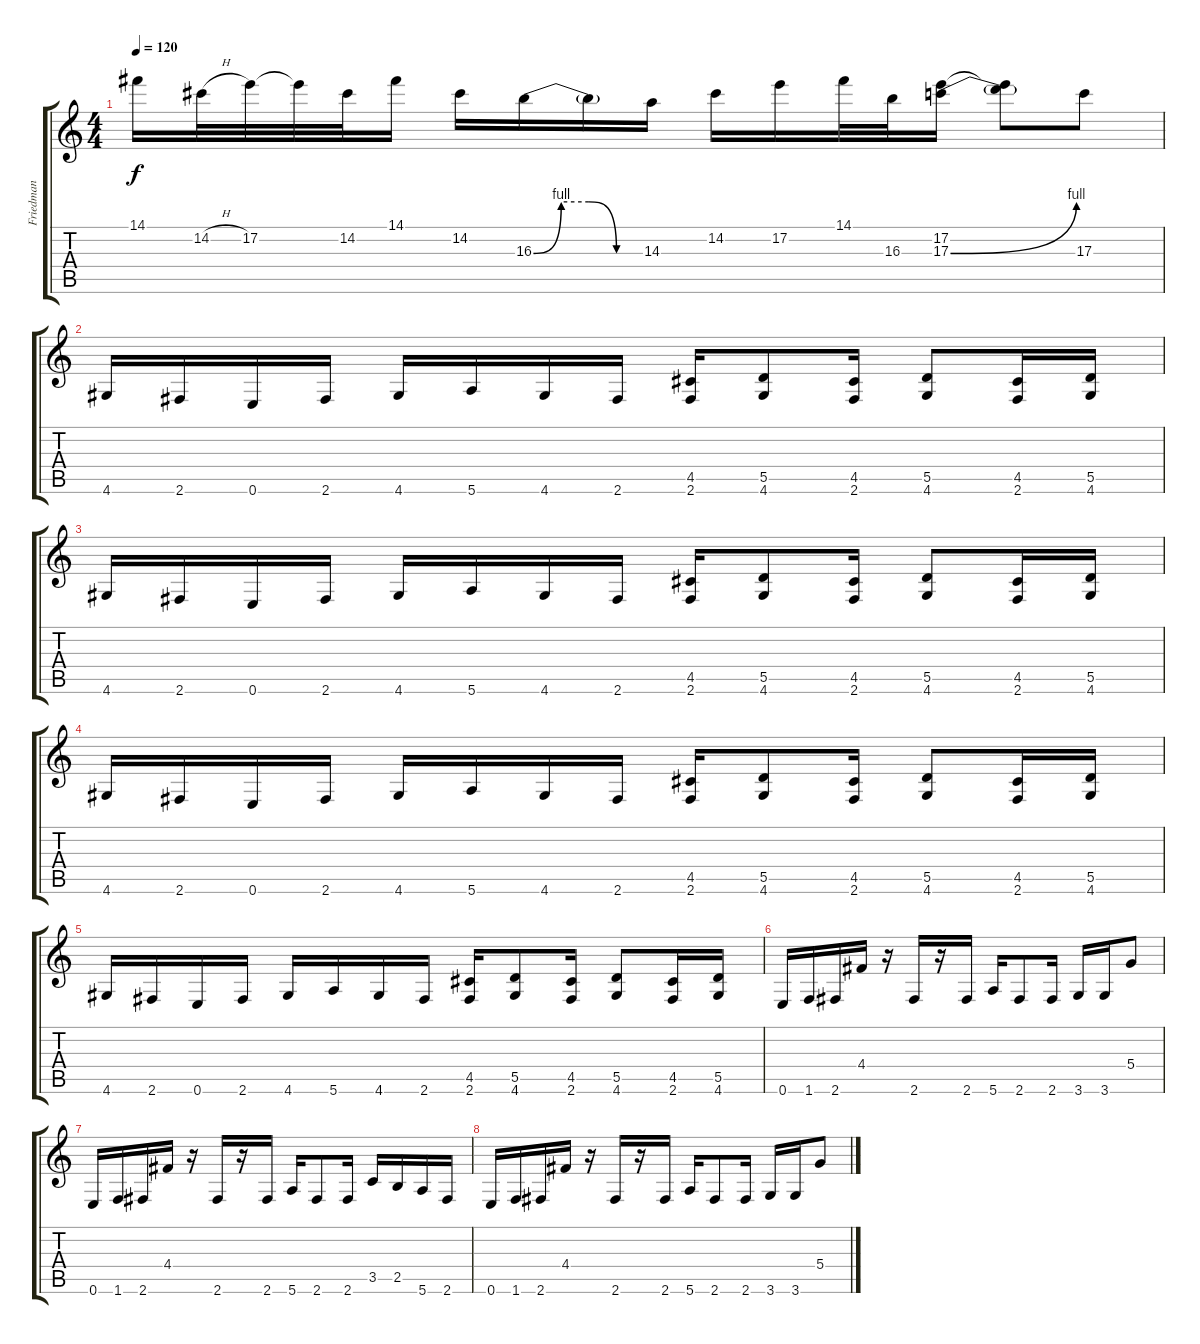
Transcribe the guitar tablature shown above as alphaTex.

\track ("Friedman" "Friedman") {instrument distortionguitar}
\staff {score tabs}
\tuning (E4 B3 G3 D3 A2 E2) {hide}
\ts (4 4)
\tempo 120
\clef g2
\ks c
14.1.16{dy f} 14.2{h}.32 17.2.32 17.2{t}.32 14.2.32 14.1.16 14.2.16 16.3{be (custom 0 0 15 4 30 4 45 0 60 0)}.16 16.3{t}.16 14.3.16 14.2.16 17.2.16 14.1.32 16.3.32 (17.2 17.3{be (bend 0 0 60 4)}).16 (17.2{t} 17.3{t}).8 17.3.8 |
4.6.16 2.6.16 0.6.16 2.6.16 4.6.16 5.6.16 4.6.16 2.6.16 (4.5 2.6).16 (5.5 4.6).8 (4.5 2.6).16 (5.5 4.6).8 (4.5 2.6).16 (5.5 4.6).16 |
4.6.16 2.6.16 0.6.16 2.6.16 4.6.16 5.6.16 4.6.16 2.6.16 (4.5 2.6).16 (5.5 4.6).8 (4.5 2.6).16 (5.5 4.6).8 (4.5 2.6).16 (5.5 4.6).16 |
4.6.16 2.6.16 0.6.16 2.6.16 4.6.16 5.6.16 4.6.16 2.6.16 (4.5 2.6).16 (5.5 4.6).8 (4.5 2.6).16 (5.5 4.6).8 (4.5 2.6).16 (5.5 4.6).16 |
4.6.16 2.6.16 0.6.16 2.6.16 4.6.16 5.6.16 4.6.16 2.6.16 (4.5 2.6).16 (5.5 4.6).8 (4.5 2.6).16 (5.5 4.6).8 (4.5 2.6).16 (5.5 4.6).16 |
0.6.16 1.6.16 2.6.16 4.4.16 r.16 2.6.16 r.16 2.6.16 5.6.16 2.6.8 2.6.16 3.6.16 3.6.16 5.4.8 |
0.6.16 1.6.16 2.6.16 4.4.16 r.16 2.6.16 r.16 2.6.16 5.6.16 2.6.8 2.6.16 3.5.16 2.5.16 5.6.16 2.6.16 |
0.6.16 1.6.16 2.6.16 4.4.16 r.16 2.6.16 r.16 2.6.16 5.6.16 2.6.8 2.6.16 3.6.16 3.6.16 5.4.8
